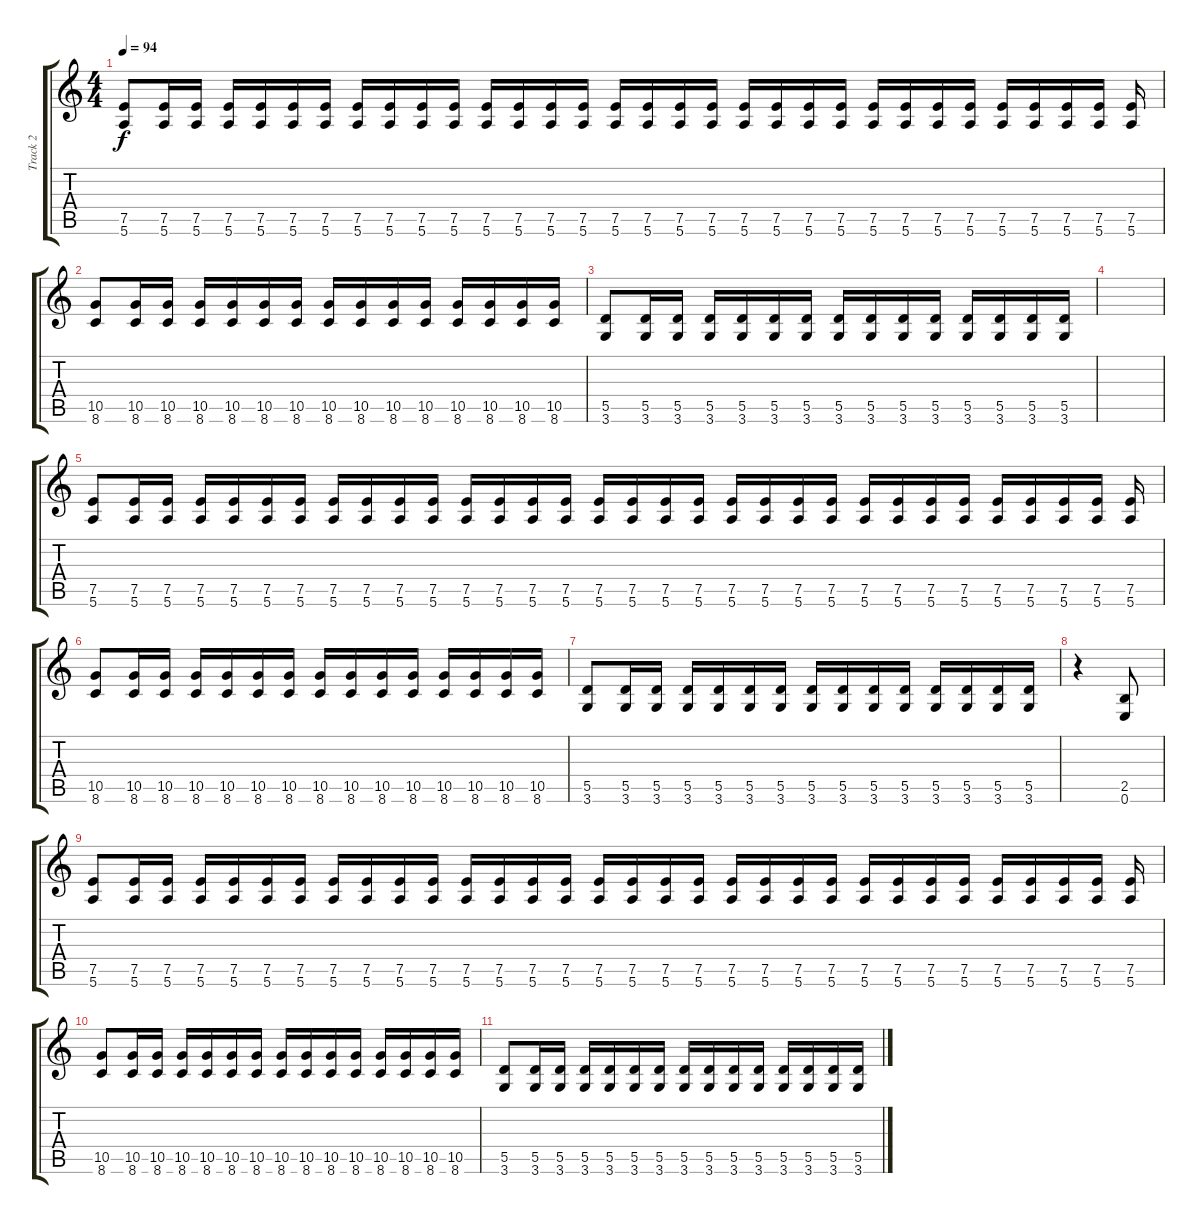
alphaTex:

\track ("Track 2" "Track 2") {instrument overdrivenguitar}
\staff {score tabs}
\tuning (E4 B3 G3 D3 A2 E2) {hide}
\ts (4 4)
\tempo 94
\clef g2
\ks c
(7.5 5.6).8{dy f} (7.5 5.6).16 (7.5 5.6).16 (7.5 5.6).16 (7.5 5.6).16 (7.5 5.6).16 (7.5 5.6).16 (7.5 5.6).16 (7.5 5.6).16 (7.5 5.6).16 (7.5 5.6).16 (7.5 5.6).16 (7.5 5.6).16 (7.5 5.6).16 (7.5 5.6).16 (7.5 5.6).16 (7.5 5.6).16 (7.5 5.6).16 (7.5 5.6).16 (7.5 5.6).16 (7.5 5.6).16 (7.5 5.6).16 (7.5 5.6).16 (7.5 5.6).16 (7.5 5.6).16 (7.5 5.6).16 (7.5 5.6).16 (7.5 5.6).16 (7.5 5.6).16 (7.5 5.6).16 (7.5 5.6).16 (7.5 5.6).16 |
(10.5 8.6).8 (10.5 8.6).16 (10.5 8.6).16 (10.5 8.6).16 (10.5 8.6).16 (10.5 8.6).16 (10.5 8.6).16 (10.5 8.6).16 (10.5 8.6).16 (10.5 8.6).16 (10.5 8.6).16 (10.5 8.6).16 (10.5 8.6).16 (10.5 8.6).16 (10.5 8.6).16 |
(5.5 3.6).8 (5.5 3.6).16 (5.5 3.6).16 (5.5 3.6).16 (5.5 3.6).16 (5.5 3.6).16 (5.5 3.6).16 (5.5 3.6).16 (5.5 3.6).16 (5.5 3.6).16 (5.5 3.6).16 (5.5 3.6).16 (5.5 3.6).16 (5.5 3.6).16 (5.5 3.6).16 |
|
(7.5 5.6).8 (7.5 5.6).16 (7.5 5.6).16 (7.5 5.6).16 (7.5 5.6).16 (7.5 5.6).16 (7.5 5.6).16 (7.5 5.6).16 (7.5 5.6).16 (7.5 5.6).16 (7.5 5.6).16 (7.5 5.6).16 (7.5 5.6).16 (7.5 5.6).16 (7.5 5.6).16 (7.5 5.6).16 (7.5 5.6).16 (7.5 5.6).16 (7.5 5.6).16 (7.5 5.6).16 (7.5 5.6).16 (7.5 5.6).16 (7.5 5.6).16 (7.5 5.6).16 (7.5 5.6).16 (7.5 5.6).16 (7.5 5.6).16 (7.5 5.6).16 (7.5 5.6).16 (7.5 5.6).16 (7.5 5.6).16 (7.5 5.6).16 |
(10.5 8.6).8 (10.5 8.6).16 (10.5 8.6).16 (10.5 8.6).16 (10.5 8.6).16 (10.5 8.6).16 (10.5 8.6).16 (10.5 8.6).16 (10.5 8.6).16 (10.5 8.6).16 (10.5 8.6).16 (10.5 8.6).16 (10.5 8.6).16 (10.5 8.6).16 (10.5 8.6).16 |
(5.5 3.6).8 (5.5 3.6).16 (5.5 3.6).16 (5.5 3.6).16 (5.5 3.6).16 (5.5 3.6).16 (5.5 3.6).16 (5.5 3.6).16 (5.5 3.6).16 (5.5 3.6).16 (5.5 3.6).16 (5.5 3.6).16 (5.5 3.6).16 (5.5 3.6).16 (5.5 3.6).16 |
r.4 (2.5 0.6).8 |
(7.5 5.6).8 (7.5 5.6).16 (7.5 5.6).16 (7.5 5.6).16 (7.5 5.6).16 (7.5 5.6).16 (7.5 5.6).16 (7.5 5.6).16 (7.5 5.6).16 (7.5 5.6).16 (7.5 5.6).16 (7.5 5.6).16 (7.5 5.6).16 (7.5 5.6).16 (7.5 5.6).16 (7.5 5.6).16 (7.5 5.6).16 (7.5 5.6).16 (7.5 5.6).16 (7.5 5.6).16 (7.5 5.6).16 (7.5 5.6).16 (7.5 5.6).16 (7.5 5.6).16 (7.5 5.6).16 (7.5 5.6).16 (7.5 5.6).16 (7.5 5.6).16 (7.5 5.6).16 (7.5 5.6).16 (7.5 5.6).16 (7.5 5.6).16 |
(10.5 8.6).8 (10.5 8.6).16 (10.5 8.6).16 (10.5 8.6).16 (10.5 8.6).16 (10.5 8.6).16 (10.5 8.6).16 (10.5 8.6).16 (10.5 8.6).16 (10.5 8.6).16 (10.5 8.6).16 (10.5 8.6).16 (10.5 8.6).16 (10.5 8.6).16 (10.5 8.6).16 |
(5.5 3.6).8 (5.5 3.6).16 (5.5 3.6).16 (5.5 3.6).16 (5.5 3.6).16 (5.5 3.6).16 (5.5 3.6).16 (5.5 3.6).16 (5.5 3.6).16 (5.5 3.6).16 (5.5 3.6).16 (5.5 3.6).16 (5.5 3.6).16 (5.5 3.6).16 (5.5 3.6).16
